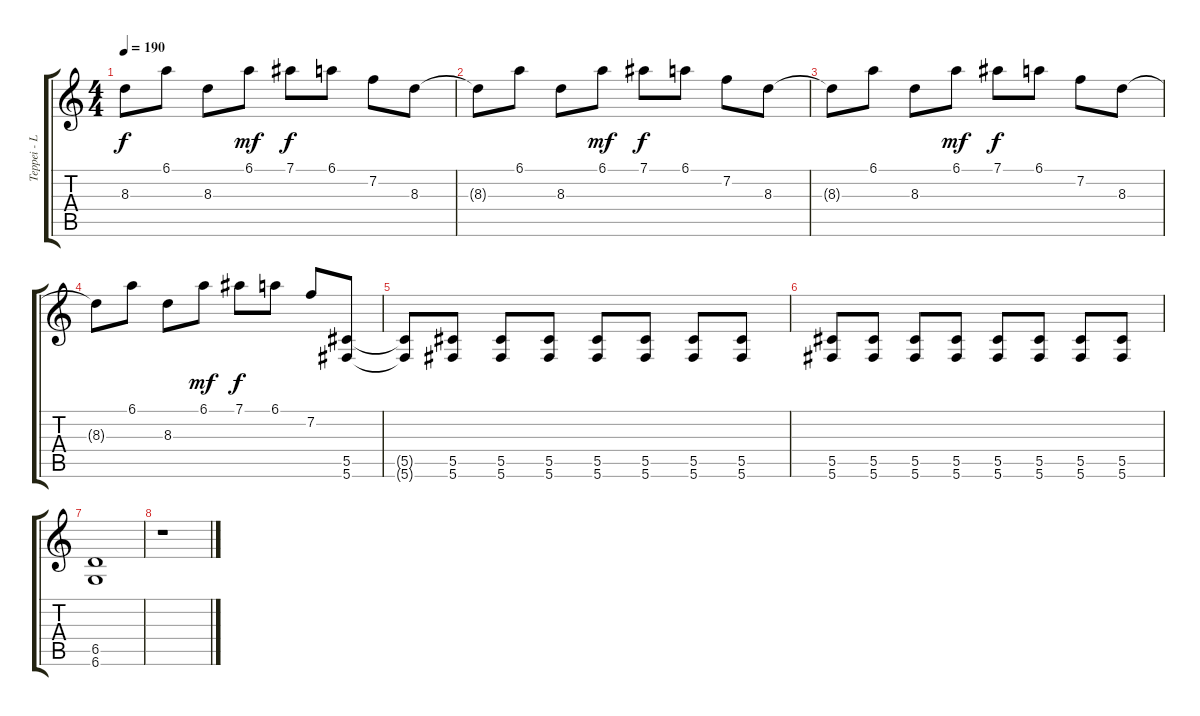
\track ("Teppei - Lead" "Teppei - L") {instrument distortionguitar}
\staff {score tabs}
\tuning (Eb4 Bb3 Gb3 Db3 Ab2 Db2) {hide}
\ts (4 4)
\tempo 190
\clef g2
\ks c
8.3{t}.8{dy f} 6.1.8 8.3.8 6.1.8{dy mf} 7.1.8{dy f} 6.1.8 7.2.8 8.3.8 |
8.3{t}.8 6.1.8 8.3.8 6.1.8{dy mf} 7.1.8{dy f} 6.1.8 7.2.8 8.3.8 |
8.3{t}.8 6.1.8 8.3.8 6.1.8{dy mf} 7.1.8{dy f} 6.1.8 7.2.8 8.3.8 |
8.3{t}.8 6.1.8 8.3.8 6.1.8{dy mf} 7.1.8{dy f} 6.1.8 7.2.8 (5.5 5.6).8 |
(5.5{t} 5.6{t}).8 (5.5 5.6).8 (5.5 5.6).8 (5.5 5.6).8 (5.5 5.6).8 (5.5 5.6).8 (5.5 5.6).8 (5.5 5.6).8 |
(5.5 5.6).8 (5.5 5.6).8 (5.5 5.6).8 (5.5 5.6).8 (5.5 5.6).8 (5.5 5.6).8 (5.5 5.6).8 (5.5 5.6).8 |
(6.5 6.6).1 |
r.1
